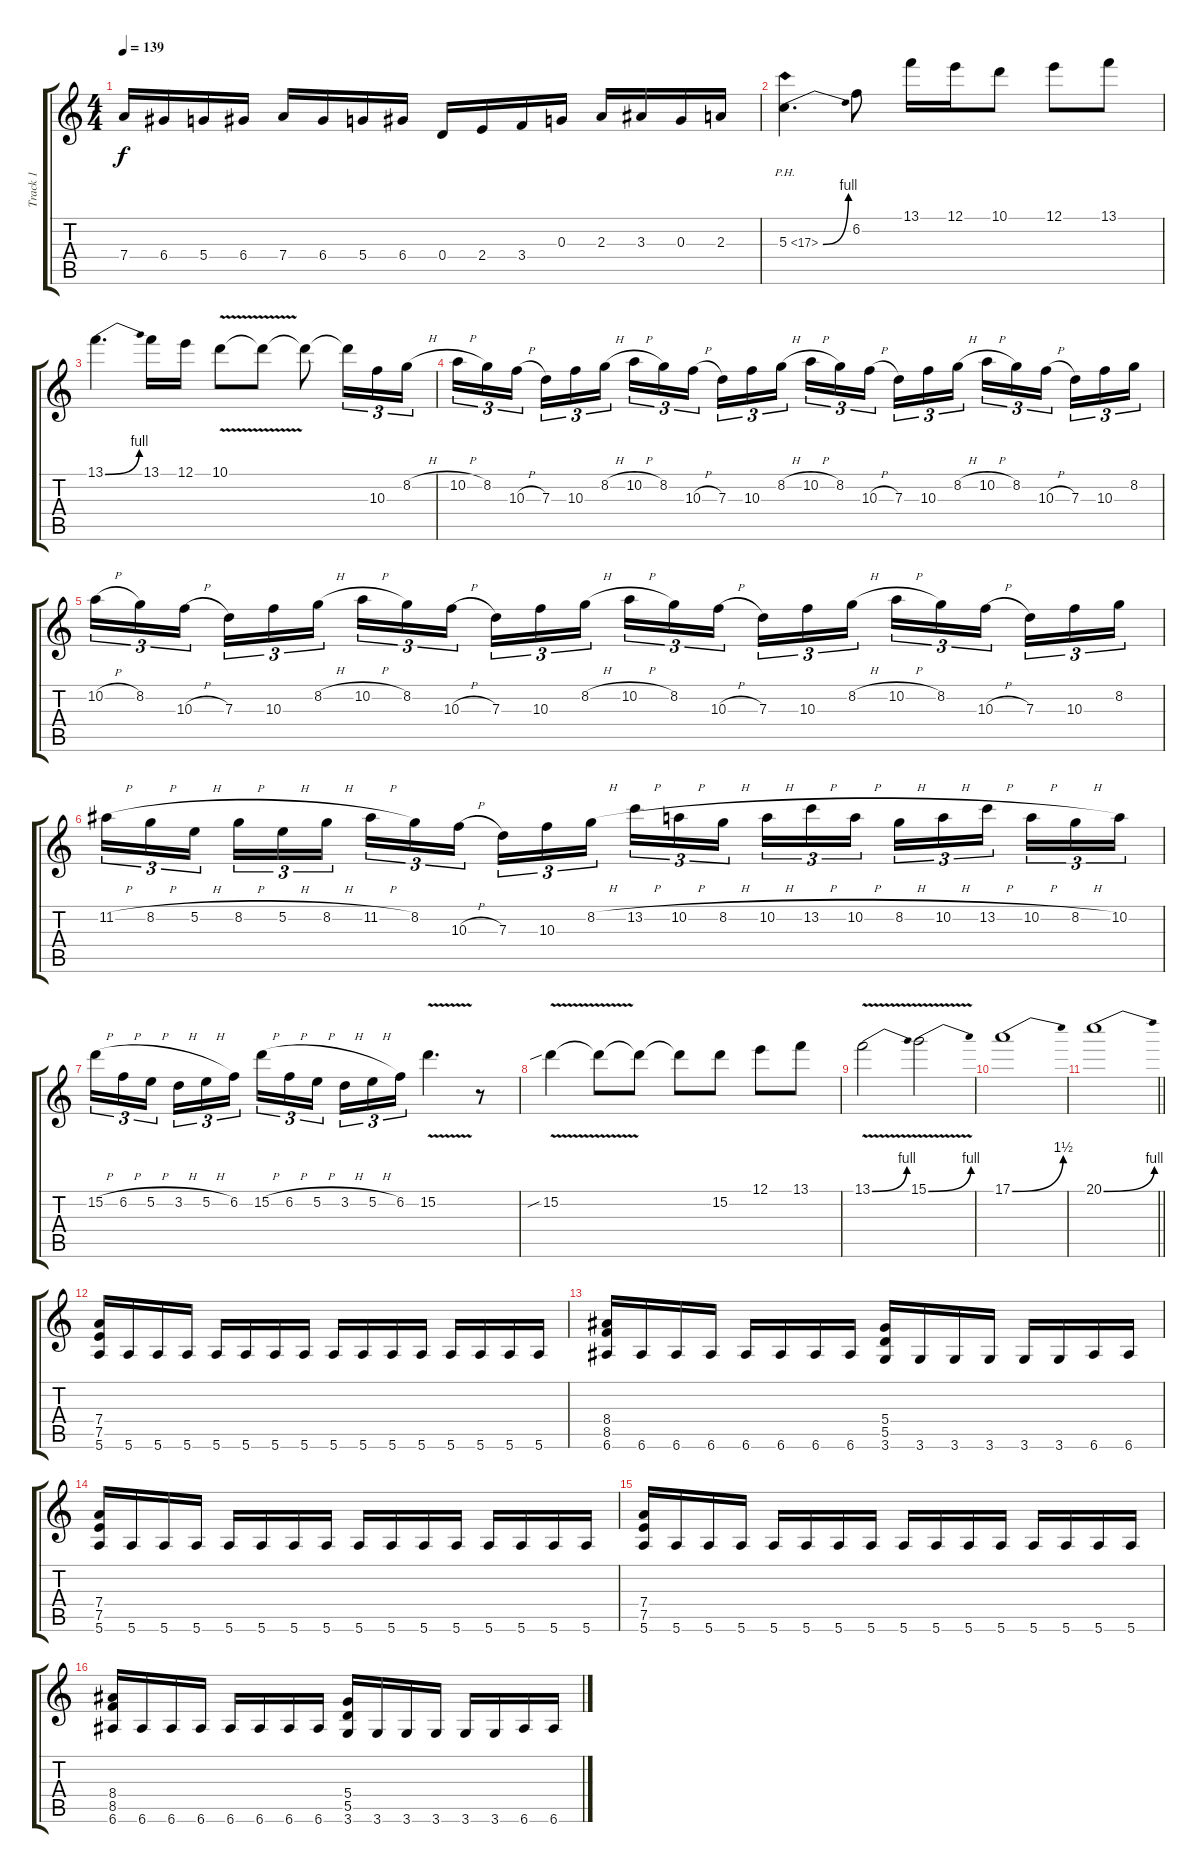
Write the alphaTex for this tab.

\track ("Track 1" "Track 1") {instrument distortionguitar}
\staff {score tabs}
\tuning (E4 B3 G3 D3 A2 E2) {hide}
\ts (4 4)
\tempo 139
\clef g2
\ks c
7.4.16{dy f} 6.4.16 5.4.16 6.4.16 7.4.16 6.4.16 5.4.16 6.4.16 0.4.16 2.4.16 3.4.16 0.3.16 2.3.16 3.3.16 0.3.16 2.3.16 |
5.3{be (bend 0 0 60 4) ph 12}.4{d} 6.2.8 13.1.16 12.1.16 10.1.8 12.1.8 13.1.8 |
13.1{be (bend 0 0 60 4)}.4{d} 13.1.16 12.1.16 10.1{v}.8 10.1{t}.8 10.1{t}.8 10.1{t}.16{tu (3 2)} 10.3.16{tu (3 2)} 8.2{h}.16{tu (3 2)} |
10.2{h}.16{tu (3 2)} 8.2.16{tu (3 2)} 10.3{h}.16{tu (3 2) beam splitsecondary} 7.3.16{tu (3 2)} 10.3.16{tu (3 2)} 8.2{h}.16{tu (3 2)} 10.2{h}.16{tu (3 2)} 8.2.16{tu (3 2)} 10.3{h}.16{tu (3 2) beam splitsecondary} 7.3.16{tu (3 2)} 10.3.16{tu (3 2)} 8.2{h}.16{tu (3 2)} 10.2{h}.16{tu (3 2)} 8.2.16{tu (3 2)} 10.3{h}.16{tu (3 2) beam splitsecondary} 7.3.16{tu (3 2)} 10.3.16{tu (3 2)} 8.2{h}.16{tu (3 2)} 10.2{h}.16{tu (3 2)} 8.2.16{tu (3 2)} 10.3{h}.16{tu (3 2) beam splitsecondary} 7.3.16{tu (3 2)} 10.3.16{tu (3 2)} 8.2.16{tu (3 2)} |
10.2{h}.16{tu (3 2)} 8.2.16{tu (3 2)} 10.3{h}.16{tu (3 2) beam splitsecondary} 7.3.16{tu (3 2)} 10.3.16{tu (3 2)} 8.2{h}.16{tu (3 2)} 10.2{h}.16{tu (3 2)} 8.2.16{tu (3 2)} 10.3{h}.16{tu (3 2) beam splitsecondary} 7.3.16{tu (3 2)} 10.3.16{tu (3 2)} 8.2{h}.16{tu (3 2)} 10.2{h}.16{tu (3 2)} 8.2.16{tu (3 2)} 10.3{h}.16{tu (3 2) beam splitsecondary} 7.3.16{tu (3 2)} 10.3.16{tu (3 2)} 8.2{h}.16{tu (3 2)} 10.2{h}.16{tu (3 2)} 8.2.16{tu (3 2)} 10.3{h}.16{tu (3 2) beam splitsecondary} 7.3.16{tu (3 2)} 10.3.16{tu (3 2)} 8.2.16{tu (3 2)} |
11.2{h}.16{tu (3 2)} 8.2{h}.16{tu (3 2)} 5.2{h}.16{tu (3 2) beam splitsecondary} 8.2{h}.16{tu (3 2)} 5.2{h}.16{tu (3 2)} 8.2{h}.16{tu (3 2)} 11.2{h}.16{tu (3 2)} 8.2.16{tu (3 2)} 10.3{h}.16{tu (3 2) beam splitsecondary} 7.3.16{tu (3 2)} 10.3.16{tu (3 2)} 8.2{h}.16{tu (3 2)} 13.2{h}.16{tu (3 2)} 10.2{h}.16{tu (3 2)} 8.2{h}.16{tu (3 2) beam splitsecondary} 10.2{h}.16{tu (3 2)} 13.2{h}.16{tu (3 2)} 10.2{h}.16{tu (3 2)} 8.2{h}.16{tu (3 2)} 10.2{h}.16{tu (3 2)} 13.2{h}.16{tu (3 2) beam splitsecondary} 10.2{h}.16{tu (3 2)} 8.2{h}.16{tu (3 2)} 10.2.16{tu (3 2)} |
15.2{h}.16{tu (3 2)} 6.2{h}.16{tu (3 2)} 5.2{h}.16{tu (3 2) beam splitsecondary} 3.2{h}.16{tu (3 2)} 5.2{h}.16{tu (3 2)} 6.2.16{tu (3 2)} 15.2{h}.16{tu (3 2)} 6.2{h}.16{tu (3 2)} 5.2{h}.16{tu (3 2) beam splitsecondary} 3.2{h}.16{tu (3 2)} 5.2{h}.16{tu (3 2)} 6.2.16{tu (3 2)} 15.2{v}.4{d} r.8 |
15.2{v sib}.4 15.2{t}.8 15.2{t}.8 15.2{t}.8 15.2.8 12.1.8 13.1.8 |
13.1{be (bend 0 0 60 4) v}.2 15.1{be (bend 0 0 60 4) v}.2 |
17.1{be (bend 0 0 60 6)}.1 |
\barLineRight lightlight
20.1{be (bend 0 0 60 4)}.1 |
(7.4 7.5 5.6).16 5.6.16 5.6.16 5.6.16 5.6.16 5.6.16 5.6.16 5.6.16 5.6.16 5.6.16 5.6.16 5.6.16 5.6.16 5.6.16 5.6.16 5.6.16 |
(8.4 8.5 6.6).16 6.6.16 6.6.16 6.6.16 6.6.16 6.6.16 6.6.16 6.6.16 (5.4 5.5 3.6).16 3.6.16 3.6.16 3.6.16 3.6.16 3.6.16 6.6.16 6.6.16 |
(7.4 7.5 5.6).16 5.6.16 5.6.16 5.6.16 5.6.16 5.6.16 5.6.16 5.6.16 5.6.16 5.6.16 5.6.16 5.6.16 5.6.16 5.6.16 5.6.16 5.6.16 |
(7.4 7.5 5.6).16 5.6.16 5.6.16 5.6.16 5.6.16 5.6.16 5.6.16 5.6.16 5.6.16 5.6.16 5.6.16 5.6.16 5.6.16 5.6.16 5.6.16 5.6.16 |
(8.4 8.5 6.6).16 6.6.16 6.6.16 6.6.16 6.6.16 6.6.16 6.6.16 6.6.16 (5.4 5.5 3.6).16 3.6.16 3.6.16 3.6.16 3.6.16 3.6.16 6.6.16 6.6.16
